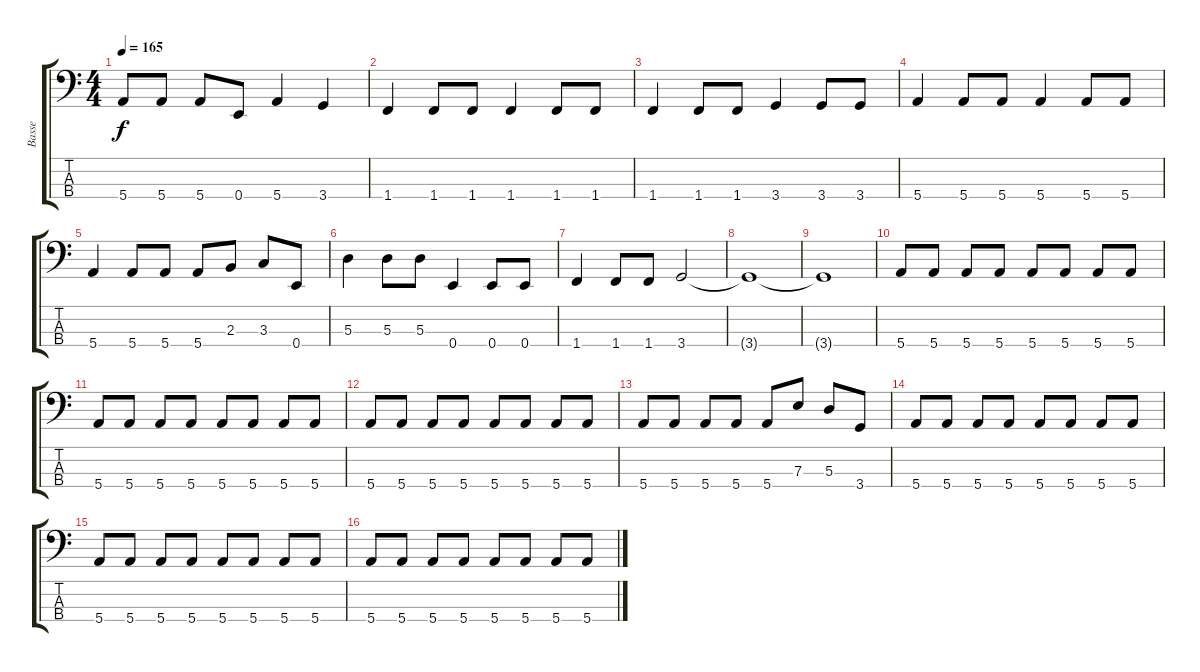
\track ("Basse" "Basse") {instrument electricbasspick}
\staff {score tabs}
\tuning (G2 D2 A1 E1) {hide}
\ts (4 4)
\tempo 165
\clef f4
\ks c
5.4.8{dy f} 5.4.8 5.4.8 0.4.8 5.4.4 3.4.4 |
1.4.4 1.4.8 1.4.8 1.4.4 1.4.8 1.4.8 |
1.4.4 1.4.8 1.4.8 3.4.4 3.4.8 3.4.8 |
5.4.4 5.4.8 5.4.8 5.4.4 5.4.8 5.4.8 |
5.4.4 5.4.8 5.4.8 5.4.8 2.3.8 3.3.8 0.4.8 |
5.3.4 5.3.8 5.3.8 0.4.4 0.4.8 0.4.8 |
1.4.4 1.4.8 1.4.8 3.4.2 |
3.4{t}.1 |
3.4{t}.1 |
5.4.8 5.4.8 5.4.8 5.4.8 5.4.8 5.4.8 5.4.8 5.4.8 |
5.4.8 5.4.8 5.4.8 5.4.8 5.4.8 5.4.8 5.4.8 5.4.8 |
5.4.8 5.4.8 5.4.8 5.4.8 5.4.8 5.4.8 5.4.8 5.4.8 |
5.4.8 5.4.8 5.4.8 5.4.8 5.4.8 7.3.8 5.3.8 3.4.8 |
5.4.8 5.4.8 5.4.8 5.4.8 5.4.8 5.4.8 5.4.8 5.4.8 |
5.4.8 5.4.8 5.4.8 5.4.8 5.4.8 5.4.8 5.4.8 5.4.8 |
5.4.8 5.4.8 5.4.8 5.4.8 5.4.8 5.4.8 5.4.8 5.4.8
